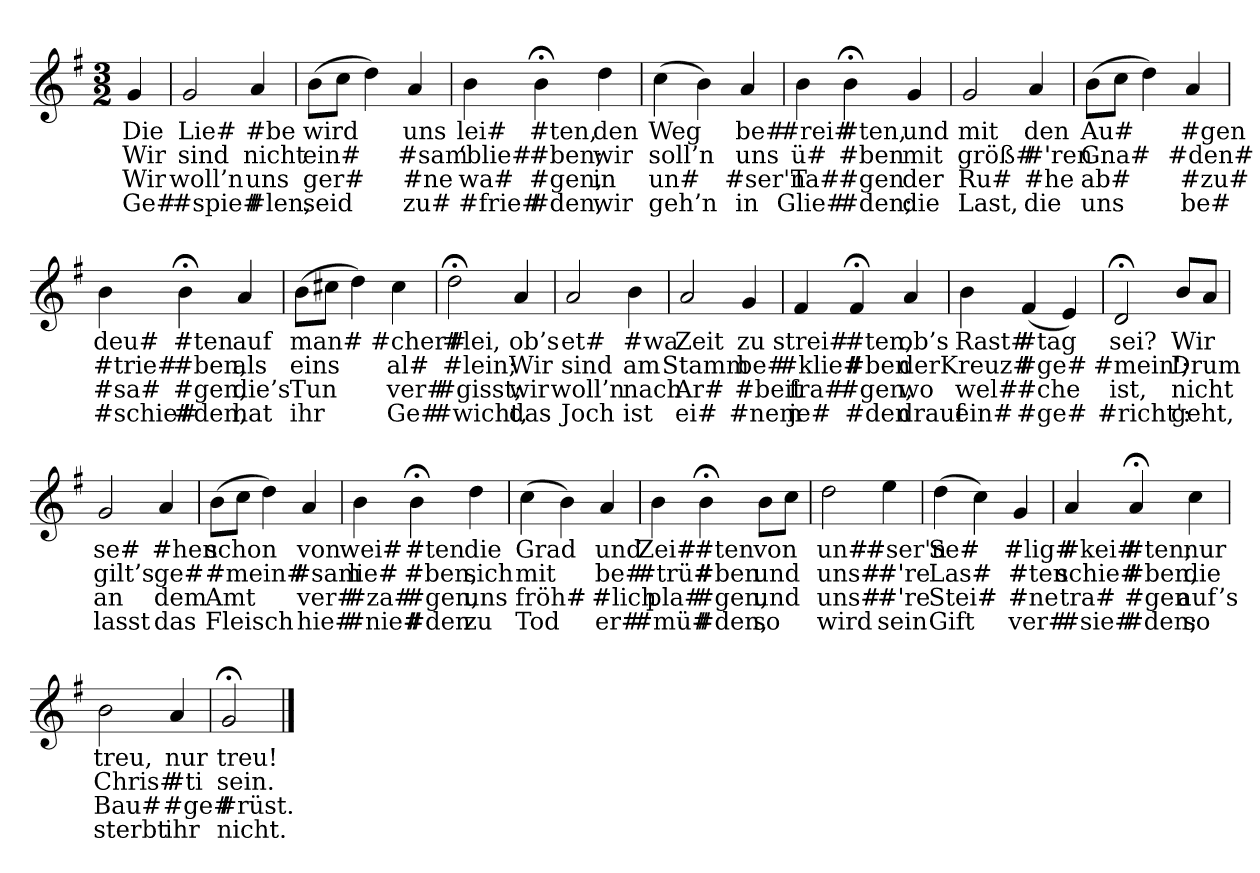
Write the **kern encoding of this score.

**kern	**text	**text	**text	**text
*part1	*part1	*part1	*part1	*part1
*staff1	*staff1	*staff1	*staff1	*staff1
*clefG2	*	*	*	*
*k[f#]	*	*	*	*
*M3/2	*	*	*	*
=	=	=	=	=
4g	Die	Wir	Wir	Ge#
=	=	=	=	=
2g	Lie#	sind	woll’n	#spie#
4a	#be	nicht	uns	#len,
=	=	=	=	=
(8bL	wird	ein#	ger#	seid
8ccJ	.	.	.	.
4dd)	.	.	.	.
4a	uns	#sam	#ne	zu#
=	=	=	=	=
4b	lei#	‘blie#	wa#	#frie#
4b;<	#ten,	#ben;	#gen,	#den,
4dd	den	wir	in	wir
=	=	=	=	=
(4cc	Weg	soll’n	un#	geh’n
4b)	.	.	.	.
4a	be#	uns	#ser'n	in
=	=	=	=	=
4b	#rei#	ü#	Ta#	Glie#
4b;<	#ten,	#ben	#gen	#den;
4g	und	mit	der	die
=	=	=	=	=
2g	mit	größ#	Ru#	Last,
4a	den	#'ren	#he	die
=	=	=	=	=
(8bL	Au#	Gna#	ab#	uns
8ccJ	.	.	.	.
4dd)	.	.	.	.
4a	#gen	#den#	#zu#	be#
=	=	=	=	=
4b	deu#	#trie#	#sa#	#schie#
4b;<	#ten	#ben,	#gen,	#den,
4a	auf	als	die’s	hat
=	=	=	=	=
(8bL	man#	eins	Tun	ihr
8cc#XJ	.	.	.	.
4dd)	.	.	.	.
4cc#	#cher#	al#	ver#	Ge#
=	=	=	=	=
2dd;<	#lei,	#lein;	#gisst;	#wicht,
4a	ob’s	Wir	wir	das
=	=	=	=	=
2a	et#	sind	woll’n	Joch
4b	#wa	am	nach	ist
=	=	=	=	=
2a	Zeit	Stamm	Ar#	ei#
4g	zu	be#	#beit	#nem
=	=	=	=	=
4f#	strei#	#klie#	fra#	je#
4f#;<	#ten,	#ben	#gen,	#den
4a	ob’s	der	wo	drauf
=	=	=	=	=
4b	Rast#	Kreuz#	wel#	ein#
(4f#	#tag	#ge#	#che	#ge#
4e)	.	.	.	.
=	=	=	=	=
2d;<	sei?	#mein';	ist,	#richt':
8bL	Wir	Drum	nicht	geht,
8aJ	.	.	.	.
=	=	=	=	=
2g	se#	gilt’s	an	lasst
4a	#hen	ge#	dem	das
=	=	=	=	=
(8bL	schon	#mein#	Amt	Fleisch
8ccJ	.	.	.	.
4dd)	.	.	.	.
4a	von	#sam	ver#	hie#
=	=	=	=	=
4b	wei#	lie#	#za#	#nie#
4b;<	#ten	#ben,	#gen,	#den
4dd	die	sich	uns	zu
=	=	=	=	=
(4cc	Grad	mit	fröh#	Tod
4b)	.	.	.	.
4a	und	be#	#lich	er#
=	=	=	=	=
4b	Zei#	#trü#	pla#	#mü#
4b;<	#ten	#ben	#gen,	#den,
8bL	von	und	und	so
8ccJ	.	.	.	.
=	=	=	=	=
2dd	un#	uns#	uns#	wird
4ee	#ser'n	#'re	#'re	sein
=	=	=	=	=
(4dd	Se#	Las#	Stei#	Gift
4cc)	.	.	.	.
4g	#lig#	#ten	#ne	ver#
=	=	=	=	=
4a	#kei#	schie#	tra#	#sie#
4a;<	#ten;	#ben,	#gen	#den;
4cc	nur	die	auf’s	so
=	=	=	=	=
2b	treu,	Chris#	Bau#	sterbt
4a	nur	#ti	#ge#	ihr
=	=	=	=	=
2g;<	treu!	sein.	#rüst.	nicht.
==	==	==	==	==
*-	*-	*-	*-	*-
